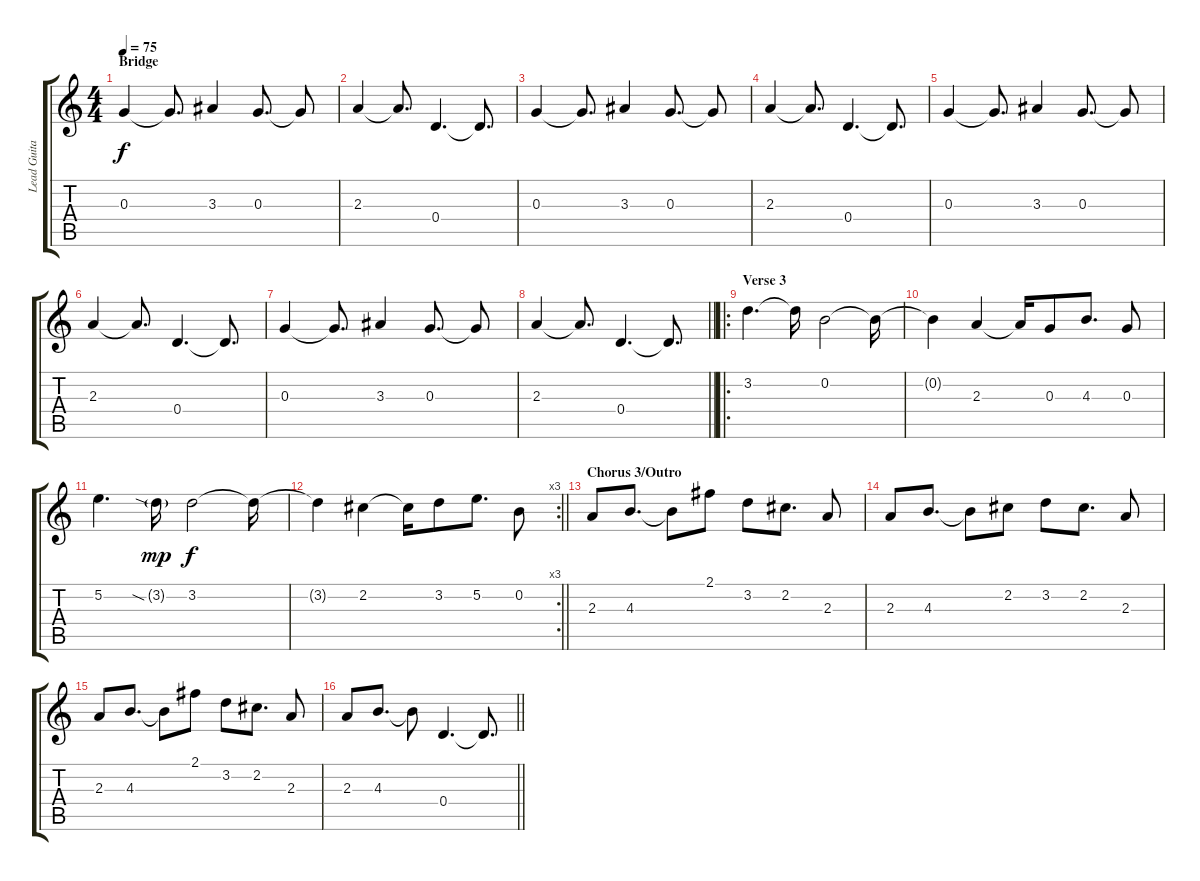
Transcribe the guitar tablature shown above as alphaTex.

\track ("Lead Guitar" "Lead Guita") {instrument electricguitarjazz}
\staff {score tabs}
\tuning (E4 B3 G3 D3 A2 E2) {hide}
\ts (4 4)
\section ("" "Bridge")
\tempo 75
\clef g2
\ks c
0.3.4{dy f} 0.3{t}.8{d} 3.3.4 0.3.8{d} 0.3{t}.8 |
2.3.4 2.3{t}.8{d} 0.4.4{d} 0.4{t}.8{d} |
0.3.4 0.3{t}.8{d} 3.3.4 0.3.8{d} 0.3{t}.8 |
2.3.4 2.3{t}.8{d} 0.4.4{d} 0.4{t}.8{d} |
0.3.4 0.3{t}.8{d} 3.3.4 0.3.8{d} 0.3{t}.8 |
2.3.4 2.3{t}.8{d} 0.4.4{d} 0.4{t}.8{d} |
0.3.4 0.3{t}.8{d} 3.3.4 0.3.8{d} 0.3{t}.8 |
\barLineRight lightlight
2.3.4 2.3{t}.8{d} 0.4.4{d} 0.4{t}.8{d} |
\ro
\section ("" "Verse 3")
3.2.4{d} 3.2{t}.16 0.2.2 0.2{t}.16 |
0.2{t}.4 2.3.4 2.3{t}.16 0.3.8 4.3.8{d} 0.3.8 |
5.2.4{d} 3.2{sia g}.16{dy mp} 3.2.2{dy f} 3.2{t}.16 |
\rc 3
\barLineRight lightlight
3.2{t}.4 2.2.4 2.2{t}.16 3.2.8 5.2.8{d} 0.2.8 |
\section ("" "Chorus 3/Outro")
2.3.8 4.3.8{d} 4.3{t}.8 2.1.8 3.2.8 2.2.8{d} 2.3.8 |
2.3.8 4.3.8{d} 4.3{t}.8 2.2.8 3.2.8 2.2.8{d} 2.3.8 |
2.3.8 4.3.8{d} 4.3{t}.8 2.1.8 3.2.8 2.2.8{d} 2.3.8 |
\barLineRight lightlight
2.3.8 4.3.8{d} 4.3{t}.8 0.4.4{d} 0.4{t}.8{d}
